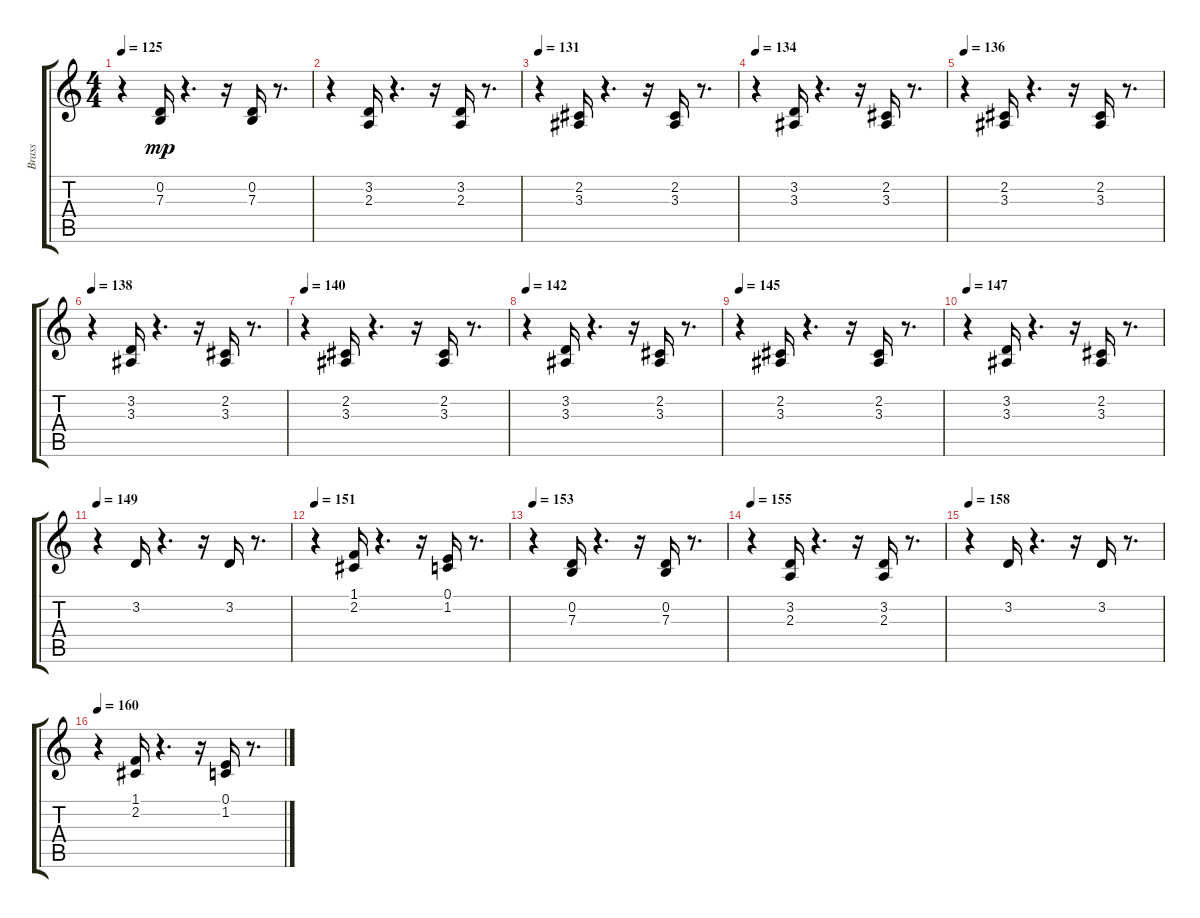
\track ("Brass" "Brass") {instrument frenchhorn}
\staff {score tabs}
\tuning (E4 B3 G3 D3 A2 E2) {hide}
\ts (4 4)
\tempo 125
\clef g2
\ks c
r.4{dy mp} (0.2 7.3).16 r.4{d} r.16 (0.2 7.3).16 r.8{d} |
r.4 (3.2 2.3).16 r.4{d} r.16 (3.2 2.3).16 r.8{d} |
\tempo 131
r.4 (2.2 3.3).16 r.4{d} r.16 (2.2 3.3).16 r.8{d} |
\tempo 134
r.4 (3.2 3.3).16 r.4{d} r.16 (2.2 3.3).16 r.8{d} |
\tempo 136
r.4 (2.2 3.3).16 r.4{d} r.16 (2.2 3.3).16 r.8{d} |
\tempo 138
r.4 (3.2 3.3).16 r.4{d} r.16 (2.2 3.3).16 r.8{d} |
\tempo 140
r.4 (2.2 3.3).16 r.4{d} r.16 (2.2 3.3).16 r.8{d} |
\tempo 142
r.4 (3.2 3.3).16 r.4{d} r.16 (2.2 3.3).16 r.8{d} |
\tempo 145
r.4 (2.2 3.3).16 r.4{d} r.16 (2.2 3.3).16 r.8{d} |
\tempo 147
r.4 (3.2 3.3).16 r.4{d} r.16 (2.2 3.3).16 r.8{d} |
\tempo 149
r.4 3.2.16 r.4{d} r.16 3.2.16 r.8{d} |
\tempo 151
r.4 (1.1 2.2).16 r.4{d} r.16 (0.1 1.2).16 r.8{d} |
\tempo 153
r.4 (0.2 7.3).16 r.4{d} r.16 (0.2 7.3).16 r.8{d} |
\tempo 155
r.4 (3.2 2.3).16 r.4{d} r.16 (3.2 2.3).16 r.8{d} |
\tempo 158
r.4 3.2.16 r.4{d} r.16 3.2.16 r.8{d} |
\tempo 160
r.4 (1.1 2.2).16 r.4{d} r.16 (0.1 1.2).16 r.8{d}
